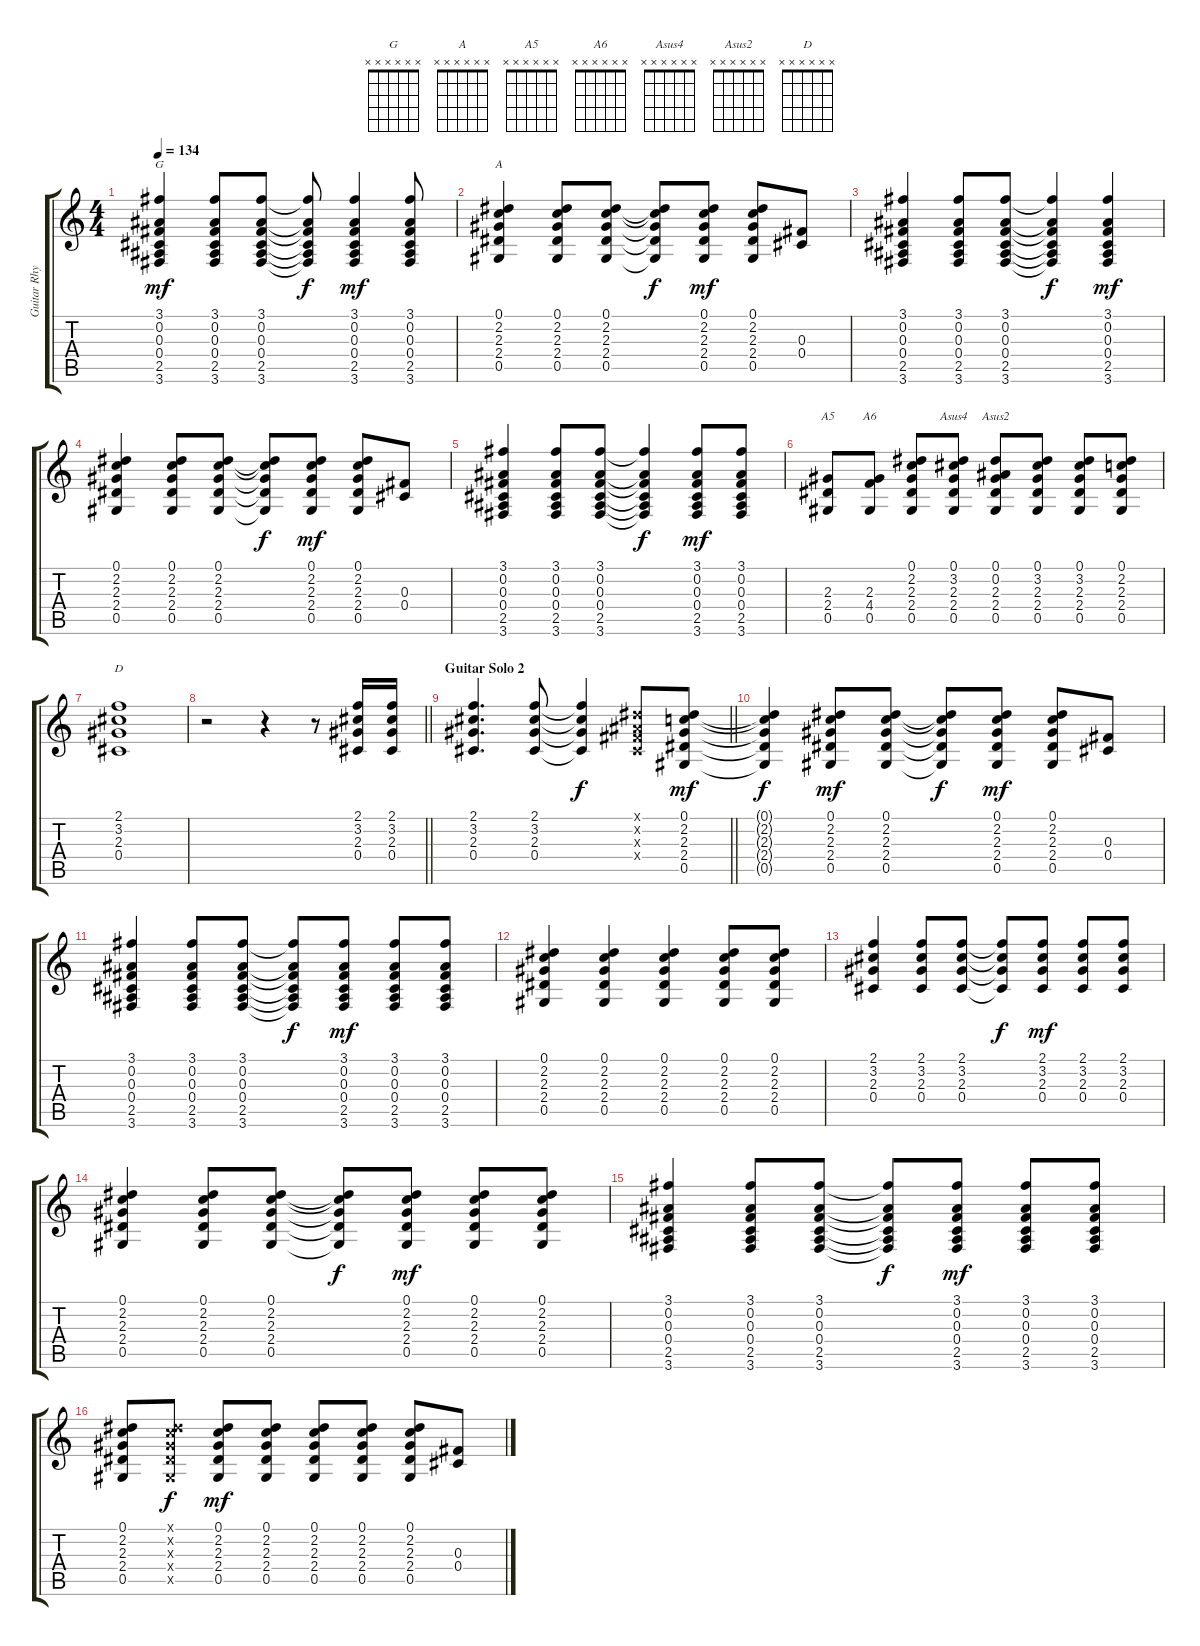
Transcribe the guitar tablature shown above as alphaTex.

\track ("Guitar Rhythm (Izzy Stradlin)" "Guitar Rhy") {instrument acousticguitarsteel}
\staff {score tabs}
\tuning (Eb4 Bb3 Gb3 Db3 Ab2 Eb2) {hide}
\chord ("G" x x x x x x)
\chord ("A" x x x x x x)
\chord ("A5" x x x x x x)
\chord ("A6" x x x x x x)
\chord ("Asus4" x x x x x x)
\chord ("Asus2" x x x x x x)
\chord ("D" x x x x x x)
\ts (4 4)
\tempo 134
\clef g2
\ks c
(3.1 0.2 0.3 0.4 2.5 3.6).4{ch "G" dy mf} (3.1 0.2 0.3 0.4 2.5 3.6).8 (3.1 0.2 0.3 0.4 2.5 3.6).8 (3.1{t} 0.2{t} 0.3{t} 0.4{t} 2.5{t} 3.6{t}).8{dy f} (3.1 0.2 0.3 0.4 2.5 3.6).4{dy mf} (3.1 0.2 0.3 0.4 2.5 3.6).8 |
(0.1 2.2 2.3 2.4 0.5).4{ch "A"} (0.1 2.2 2.3 2.4 0.5).8 (0.1 2.2 2.3 2.4 0.5).8 (0.1{t} 2.2{t} 2.3{t} 2.4{t} 0.5{t}).8{dy f} (0.1 2.2 2.3 2.4 0.5).8{dy mf} (0.1 2.2 2.3 2.4 0.5).8 (0.3 0.4).8 |
(3.1 0.2 0.3 0.4 2.5 3.6).4 (3.1 0.2 0.3 0.4 2.5 3.6).8 (3.1 0.2 0.3 0.4 2.5 3.6).8 (3.1{t} 0.2{t} 0.3{t} 0.4{t} 2.5{t} 3.6{t}).4{dy f} (3.1 0.2 0.3 0.4 2.5 3.6).4{dy mf} |
(0.1 2.2 2.3 2.4 0.5).4 (0.1 2.2 2.3 2.4 0.5).8 (0.1 2.2 2.3 2.4 0.5).8 (0.1{t} 2.2{t} 2.3{t} 2.4{t} 0.5{t}).8{dy f} (0.1 2.2 2.3 2.4 0.5).8{dy mf} (0.1 2.2 2.3 2.4 0.5).8 (0.3 0.4).8 |
(3.1 0.2 0.3 0.4 2.5 3.6).4 (3.1 0.2 0.3 0.4 2.5 3.6).8 (3.1 0.2 0.3 0.4 2.5 3.6).8 (3.1{t} 0.2{t} 0.3{t} 0.4{t} 2.5{t} 3.6{t}).4{dy f} (3.1 0.2 0.3 0.4 2.5 3.6).8{dy mf} (3.1 0.2 0.3 0.4 2.5 3.6).8 |
(2.3 2.4 0.5).8{ch "A5"} (2.3 4.4 0.5).8{ch "A6"} (0.1 2.2 2.3 2.4 0.5).8 (0.1 3.2 2.3 2.4 0.5).8{ch "Asus4"} (0.1 0.2 2.3 2.4 0.5).8{ch "Asus2"} (0.1 3.2 2.3 2.4 0.5).8 (0.1 3.2 2.3 2.4 0.5).8 (0.1 2.2 2.3 2.4 0.5).8 |
(2.1 3.2 2.3 0.4).1{ch "D"} |
\barLineRight lightlight
r.2 r.4 r.8 (2.1 3.2 2.3 0.4).16 (2.1 3.2 2.3 0.4).16 |
\section ("" "Guitar Solo 2")
\barLineRight lightlight
(2.1 3.2 2.3 0.4).4{d} (2.1 3.2 2.3 0.4).8 (2.1{t} 3.2{t} 2.3{t} 0.4{t}).4{dy f} (0.1{x} 0.2{x} 0.3{x} 0.4{x}).8 (0.1 2.2 2.3 2.4 0.5).8{dy mf} |
(0.1{t} 2.2{t} 2.3{t} 2.4{t} 0.5{t}).4{dy f} (0.1 2.2 2.3 2.4 0.5).8{dy mf} (0.1 2.2 2.3 2.4 0.5).8 (0.1{t} 2.2{t} 2.3{t} 2.4{t} 0.5{t}).8{dy f} (0.1 2.2 2.3 2.4 0.5).8{dy mf} (0.1 2.2 2.3 2.4 0.5).8 (0.3 0.4).8 |
(3.1 0.2 0.3 0.4 2.5 3.6).4 (3.1 0.2 0.3 0.4 2.5 3.6).8 (3.1 0.2 0.3 0.4 2.5 3.6).8 (3.1{t} 0.2{t} 0.3{t} 0.4{t} 2.5{t} 3.6{t}).8{dy f} (3.1 0.2 0.3 0.4 2.5 3.6).8{dy mf} (3.1 0.2 0.3 0.4 2.5 3.6).8 (3.1 0.2 0.3 0.4 2.5 3.6).8 |
(0.1 2.2 2.3 2.4 0.5).4 (0.1 2.2 2.3 2.4 0.5).4 (0.1 2.2 2.3 2.4 0.5).4 (0.1 2.2 2.3 2.4 0.5).8 (0.1 2.2 2.3 2.4 0.5).8 |
(2.1 3.2 2.3 0.4).4 (2.1 3.2 2.3 0.4).8 (2.1 3.2 2.3 0.4).8 (2.1{t} 3.2{t} 2.3{t} 0.4{t}).8{dy f} (2.1 3.2 2.3 0.4).8{dy mf} (2.1 3.2 2.3 0.4).8 (2.1 3.2 2.3 0.4).8 |
(0.1 2.2 2.3 2.4 0.5).4 (0.1 2.2 2.3 2.4 0.5).8 (0.1 2.2 2.3 2.4 0.5).8 (0.1{t} 2.2{t} 2.3{t} 2.4{t} 0.5{t}).8{dy f} (0.1 2.2 2.3 2.4 0.5).8{dy mf} (0.1 2.2 2.3 2.4 0.5).8 (0.1 2.2 2.3 2.4 0.5).8 |
(3.1 0.2 0.3 0.4 2.5 3.6).4 (3.1 0.2 0.3 0.4 2.5 3.6).8 (3.1 0.2 0.3 0.4 2.5 3.6).8 (3.1{t} 0.2{t} 0.3{t} 0.4{t} 2.5{t} 3.6{t}).8{dy f} (3.1 0.2 0.3 0.4 2.5 3.6).8{dy mf} (3.1 0.2 0.3 0.4 2.5 3.6).8 (3.1 0.2 0.3 0.4 2.5 3.6).8 |
(0.1 2.2 2.3 2.4 0.5).8 (0.1{x} 2.2{x} 2.3{x} 2.4{x} 0.5{x}).8{dy f} (0.1 2.2 2.3 2.4 0.5).8{dy mf} (0.1 2.2 2.3 2.4 0.5).8 (0.1 2.2 2.3 2.4 0.5).8 (0.1 2.2 2.3 2.4 0.5).8 (0.1 2.2 2.3 2.4 0.5).8 (0.3 0.4).8
